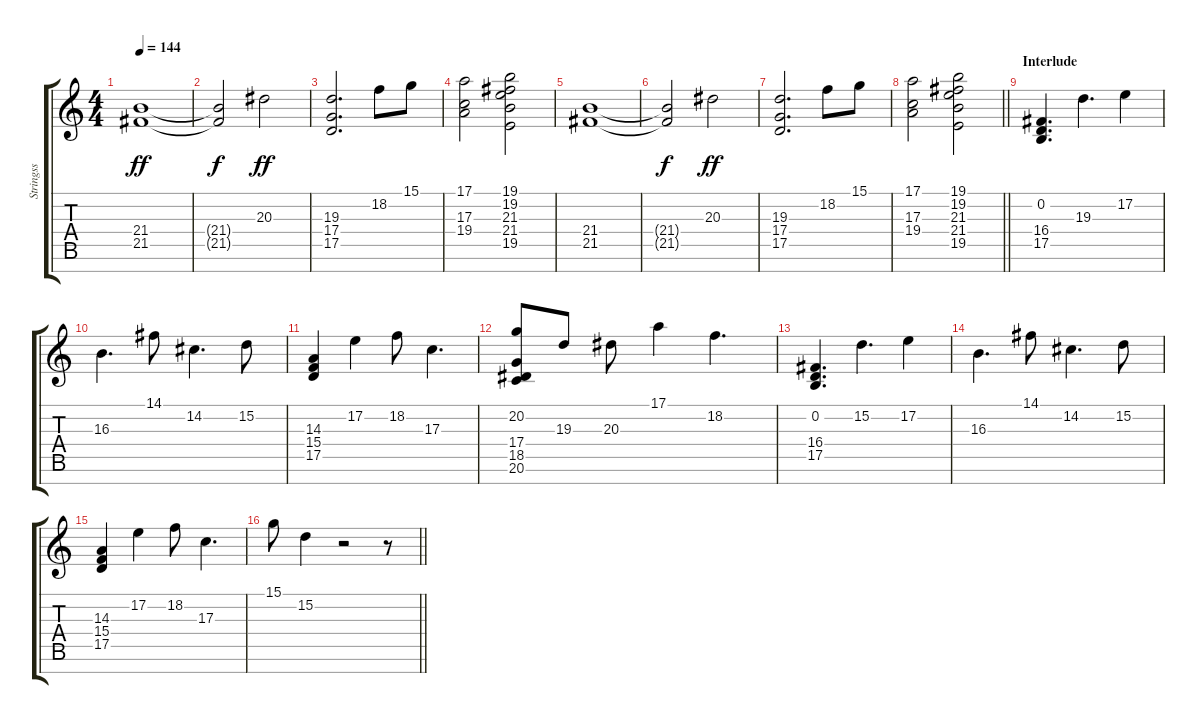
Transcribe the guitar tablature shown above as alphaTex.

\track ("Stringss" "Stringss") {instrument synthstrings2}
\staff {score tabs}
\tuning (E4 B3 G3 D3 A2 E2 B1) {hide}
\ts (4 4)
\tempo 144
\clef g2
\ks c
(21.4 21.5).1{dy ff} |
(21.4{t} 21.5{t}).2{dy f} 20.3.2{dy ff} |
(19.3 17.4 17.5).2{d} 18.2.8 15.1.8 |
(17.1 17.3 19.4).2 (19.1 19.2 21.3 21.4 19.5).2 |
(21.4 21.5).1 |
(21.4{t} 21.5{t}).2{dy f} 20.3.2{dy ff} |
(19.3 17.4 17.5).2{d} 18.2.8 15.1.8 |
\barLineRight lightlight
(17.1 17.3 19.4).2 (19.1 19.2 21.3 21.4 19.5).2 |
\section ("" "Interlude")
(0.2 16.4 17.5).4{d} 19.3.4{d} 17.2.4 |
16.3.4{d} 14.1.8 14.2.4{d} 15.2.8 |
(14.3 15.4 17.5).4 17.2.4 18.2.8 17.3.4{d} |
(20.2 17.4 18.5 20.6).8 19.3.8 20.3.8 17.1.4 18.2.4{d} |
(0.2 16.4 17.5).4{d} 15.2.4{d} 17.2.4 |
16.3.4{d} 14.1.8 14.2.4{d} 15.2.8 |
(14.3 15.4 17.5).4 17.2.4 18.2.8 17.3.4{d} |
\barLineRight lightlight
15.1.8 15.2.4 r.2 r.8
